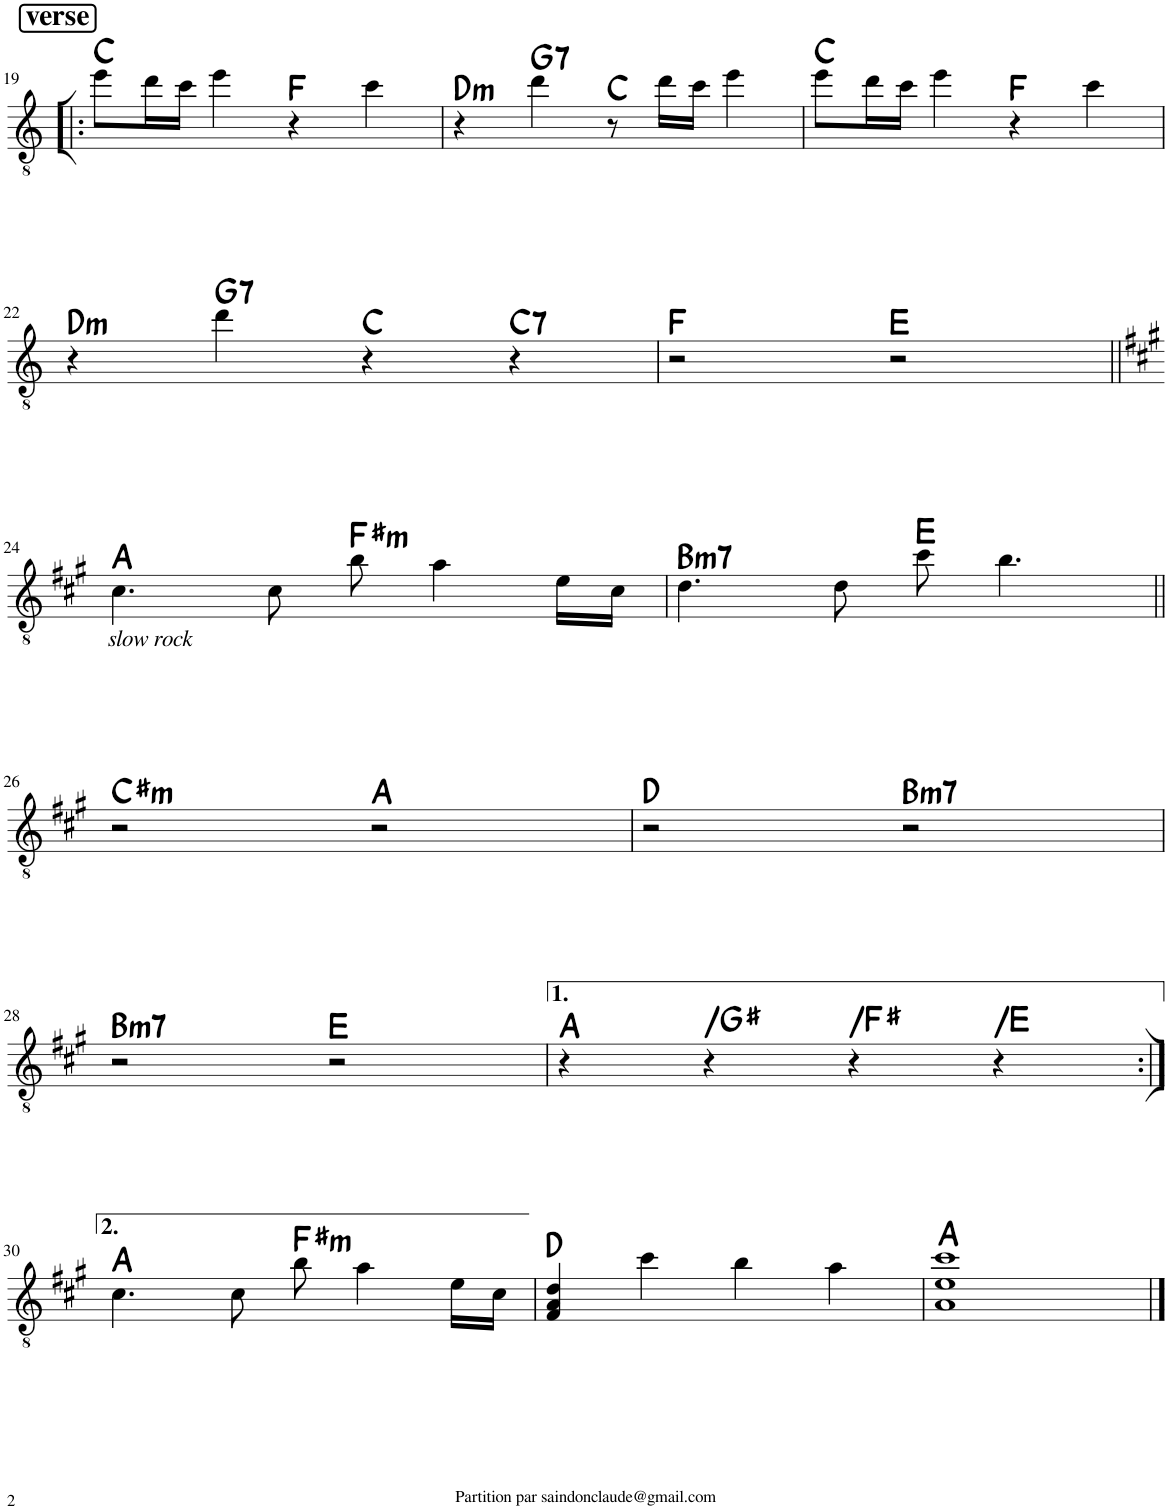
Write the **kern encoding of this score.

**kern	**harte
*part1	*part1
*staff1	*
*I"Classical Guitar	*
!!LO:PB:g=z
*clefGv2	*
*k[]	*
*M4/4	*
!!LO:REH:place=s1:a:B:rj:fs=14:t=verse
=19!|:	=19!|:
8ee\L	C:maj
16dd\L	.
16cc\JJ	.
4ee\	.
4r	F:maj
4cc\	.
=20	=20
!	!LO:H:kt=m
4r	D:min
!	!LO:H:kt=7
4dd\	G:7
8r	C:maj
16dd\LL	.
16cc\JJ	.
4ee\	.
=21	=21
8ee\L	C:maj
16dd\L	.
16cc\JJ	.
4ee\	.
4r	F:maj
4cc\	.
!!LO:LB:g=z
=22	=22
!	!LO:H:kt=m
4r	D:min
!	!LO:H:kt=7
4dd\	G:7
4r	C:maj
!	!LO:H:kt=7
4r	C:7
=23	=23
2r	F:maj
2r	E:maj
!!LO:LB:g=z
=24||	=24||
*k[f#c#g#]	*
!LO:TX:b:i:t=slow rock	!
4.c#\	A:maj
8c#\	.
!	!LO:H:kt=m
8b\	F#:min
4a\	.
16e\LL	.
16c#\JJ	.
=25	=25
!	!LO:H:kt=m7
4.d\	B:min7
8d\	.
8cc#\	E:maj
4.b\	.
!!LO:LB:g=z
=26||	=26||
!	!LO:H:kt=m
2r	C#:min
2r	A:maj
=27	=27
2r	D:maj
!	!LO:H:kt=m7
2r	B:min7
!!LO:LB:g=z
=28	=28
!	!LO:H:kt=m7
2r	B:min7
2r	E:maj
=29	=29
4r	A:maj
!	!LO:H:kt=N.C.
4r	N
!	!LO:H:kt=N.C.
4r	N
!	!LO:H:kt=N.C.
4r	N
!!LO:LB:g=z
=30:|!	=30:|!
4.c#\	A:maj
8c#\	.
!	!LO:H:kt=m
8b\	F#:min
4a\	.
16e\LL	.
16c#\JJ	.
=31	=31
4F#/ 4A/ 4d/	D:maj
4cc#\	.
4b\	.
4a\	.
=32	=32
1A 1e 1cc#	A:maj
==	==
*-	*-
